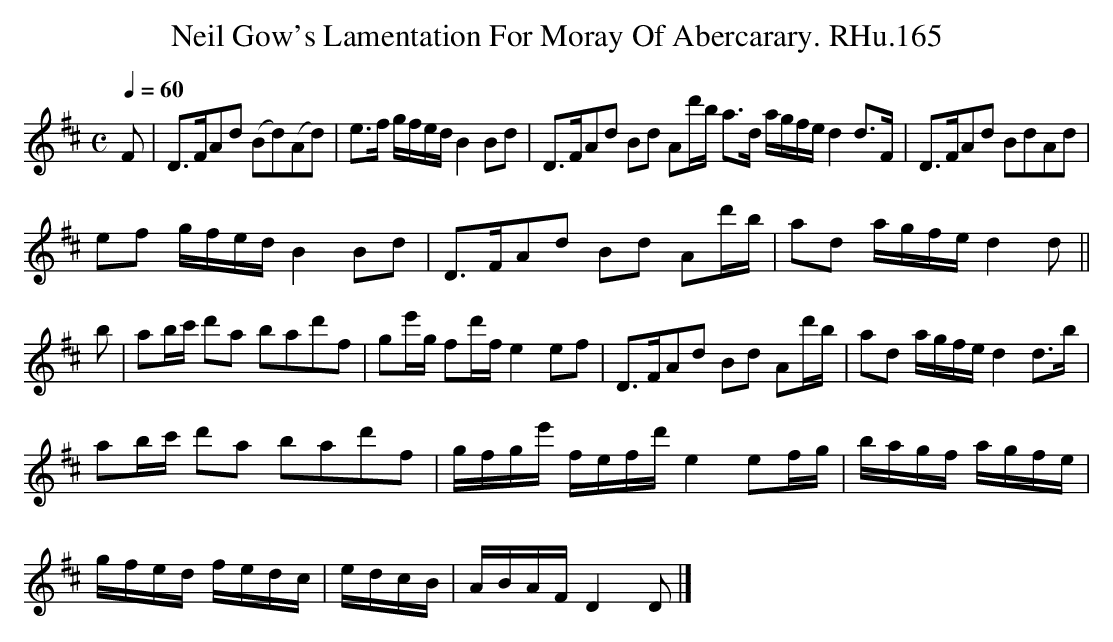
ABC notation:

X:1
T:Neil Gow's Lamentation For Moray Of Abercarary. RHu.165
M:C
L:1/8
Q:1/4=60
notC:composed by Neil Gow (1727-1807)
K:D major
F|D>FAd (Bd)(Ad)|e>f g/f/e/d/ B2Bd|\
D>FAd Bd Ad'/b/ a>d a/g/f/e/d2d>F|D>FAd BdAd|!
ef g/f/e/d/ B2Bd|D>FAd Bd Ad'/b/|ad a/g/f/e/d2d||!
b|ab/c'/ d'a bad'f|ge'/g/ fd'/f/ e2 ef|\
D>FAd Bd Ad'/b/|ad a/g/f/e/ d2d>b|!
ab/c'/ d'a bad'f|g/f/g/e'/ f/e/f/d'/ e2ef/g/|\
b/a/g/f/ a/g/f/e/|!
g/f/e/d/ f/e/d/c/|\
e/d/c/B/|A/B/A/F/D2D|]
